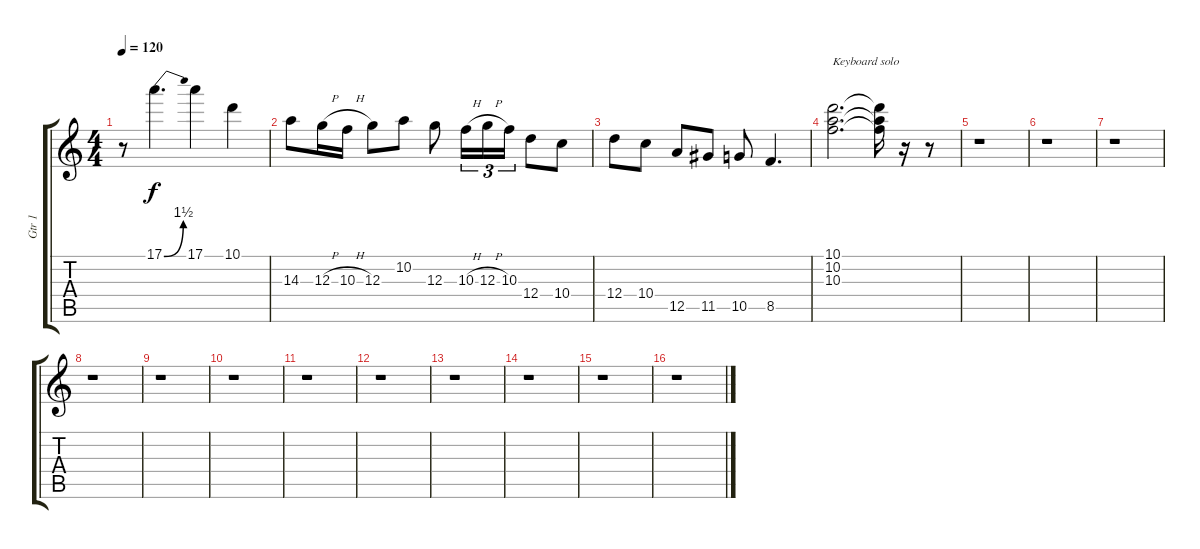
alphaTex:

\track ("Gtr 1" "Gtr 1") {instrument distortionguitar}
\staff {score tabs}
\tuning (E4 B3 G3 D3 A2 E2) {hide}
\ts (4 4)
\tempo 120
\clef g2
\ks c
r.8{dy f} 17.1{be (bend 0 0 60 6)}.4{d} 17.1.4 10.1.4 |
14.3.8 12.3{h}.16 10.3{h}.16 12.3.8 10.2.8 12.3.8 10.3{h}.16{tu (3 2)} 12.3{h}.16{tu (3 2)} 10.3.16{tu (3 2)} 12.4.8 10.4.8 |
12.4.8 10.4.8 12.5.8 11.5.8 10.5.8 8.5.4{d} |
(10.1 10.2 10.3).2{d txt "Keyboard solo"} (10.1{t} 10.2{t} 10.3{t}).16 r.16 r.8 |
r.1 |
r.1 |
r.1 |
r.1 |
r.1 |
r.1 |
r.1 |
r.1 |
r.1 |
r.1 |
r.1 |
r.1
